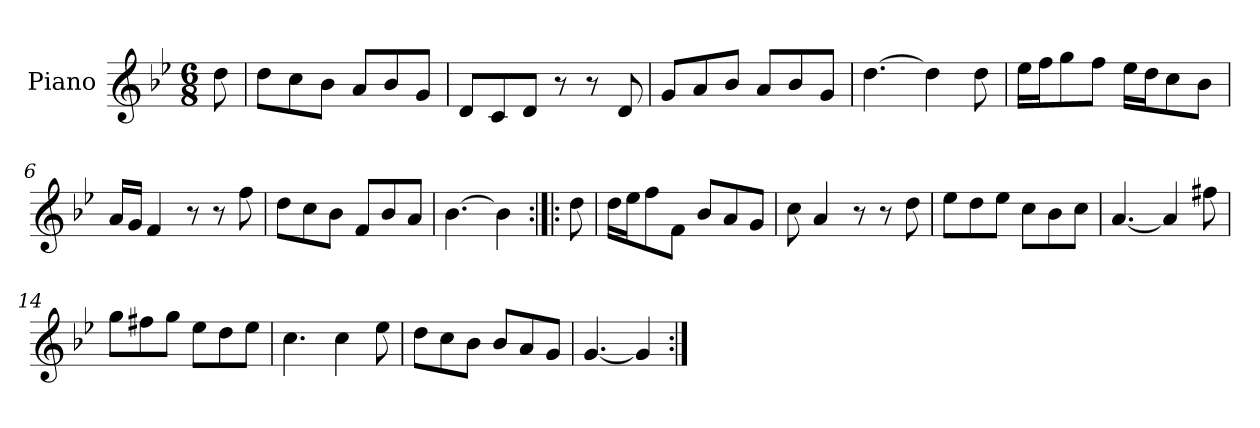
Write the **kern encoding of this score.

**kern
*part1
*staff1
*I"Piano
*I'Pno.
*clefG2
*k[b-e-]
*M6/8
=
8dd\
=1
8dd\L
8cc\
8b-\J
8a/L
8b-/
8g/J
=2
8d/L
8c/
8d/J
8r
8r
8d/
=3
8g/L
8a/
8b-/J
8a/L
8b-/
8g/J
=4
[4.dd\
4dd\]
8dd\
=5
16ee-\LL
16ff\J
8gg\
8ff\J
16ee-\LL
16dd\J
8cc\
8b-\J
=6
16a/LL
16g/JJ
4f/
8r
8r
8ff\
!!LO:LB:g=z
=7
8dd\L
8cc\
8b-\J
8f/L
8b-/
8a/J
=8
[4.b-\
4b-\]
=9:|!|:
8dd\
=10
16dd\LL
16ee-\J
8ff\
8f\J
8b-/L
8a/
8g/J
=11
8cc\
4a/
8r
8r
8dd\
=12
8ee-\L
8dd\
8ee-\J
8cc\L
8b-\
8cc\J
=13
[4.a/
4a/]
8ff#X\
!!LO:LB:g=z
=14
8gg\L
8ff#X\
8gg\J
8ee-\L
8dd\
8ee-\J
=15
4.cc\
4cc\
8ee-\
=16
8dd\L
8cc\
8b-\J
8b-/L
8a/
8g/J
=17
[4.g/
4g/]
=:|!
*-
